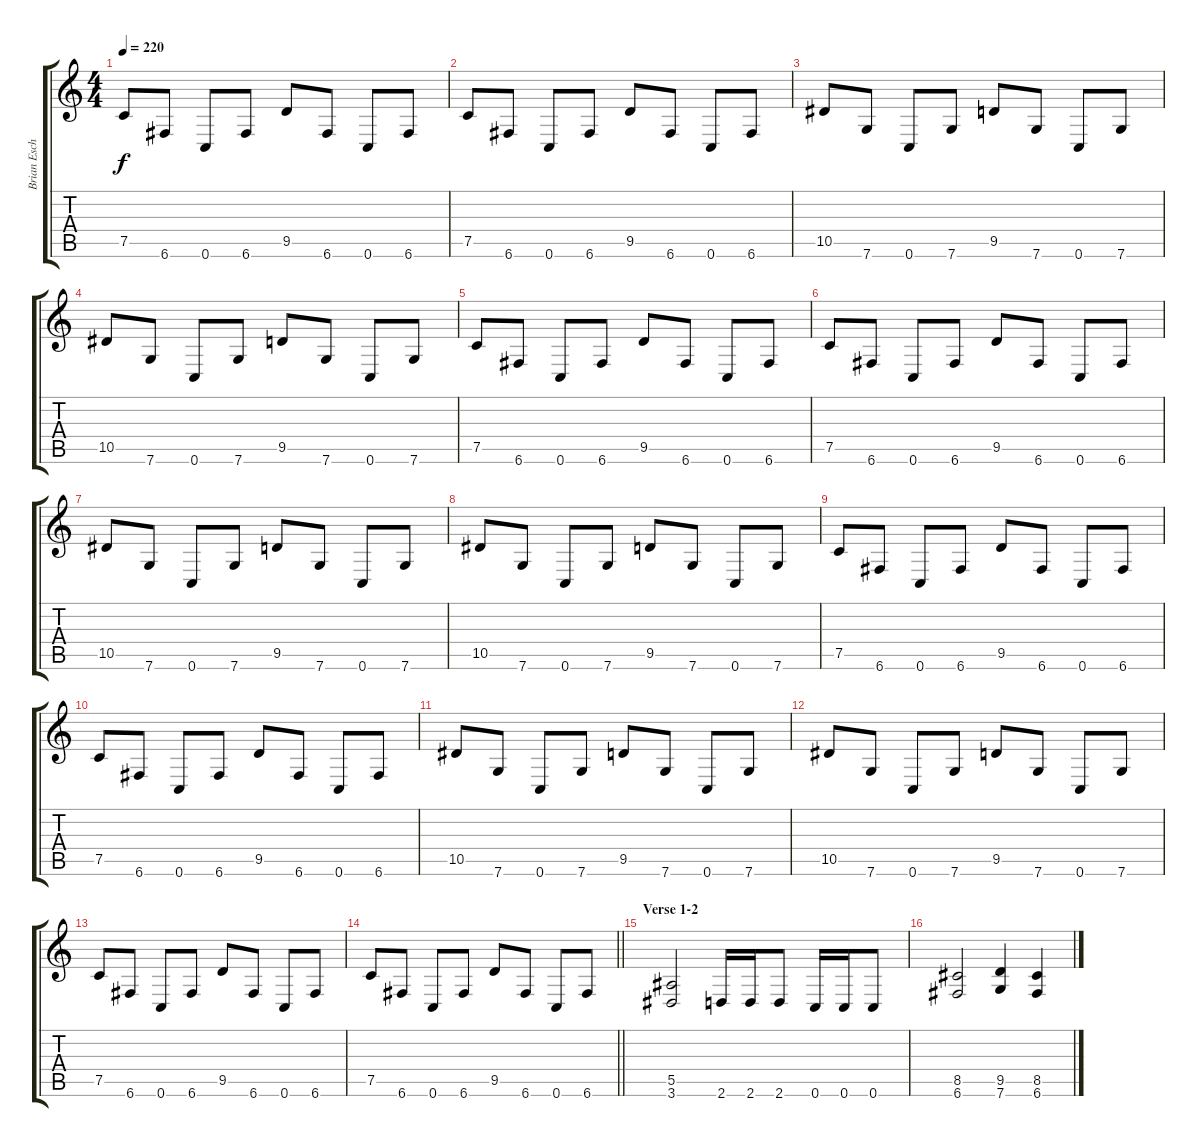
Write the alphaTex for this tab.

\track ("Brian Eschbach" "Brian Esch") {instrument distortionguitar}
\staff {score tabs}
\tuning (C4 G3 Eb3 Bb2 F2 C2) {hide}
\ts (4 4)
\tempo 220
\clef g2
\ks c
7.5.8{dy f} 6.6.8 0.6.8 6.6.8 9.5.8 6.6.8 0.6.8 6.6.8 |
7.5.8 6.6.8 0.6.8 6.6.8 9.5.8 6.6.8 0.6.8 6.6.8 |
10.5.8 7.6.8 0.6.8 7.6.8 9.5.8 7.6.8 0.6.8 7.6.8 |
10.5.8 7.6.8 0.6.8 7.6.8 9.5.8 7.6.8 0.6.8 7.6.8 |
7.5.8 6.6.8 0.6.8 6.6.8 9.5.8 6.6.8 0.6.8 6.6.8 |
7.5.8 6.6.8 0.6.8 6.6.8 9.5.8 6.6.8 0.6.8 6.6.8 |
10.5.8 7.6.8 0.6.8 7.6.8 9.5.8 7.6.8 0.6.8 7.6.8 |
10.5.8 7.6.8 0.6.8 7.6.8 9.5.8 7.6.8 0.6.8 7.6.8 |
7.5.8 6.6.8 0.6.8 6.6.8 9.5.8 6.6.8 0.6.8 6.6.8 |
7.5.8 6.6.8 0.6.8 6.6.8 9.5.8 6.6.8 0.6.8 6.6.8 |
10.5.8 7.6.8 0.6.8 7.6.8 9.5.8 7.6.8 0.6.8 7.6.8 |
10.5.8 7.6.8 0.6.8 7.6.8 9.5.8 7.6.8 0.6.8 7.6.8 |
7.5.8 6.6.8 0.6.8 6.6.8 9.5.8 6.6.8 0.6.8 6.6.8 |
\barLineRight lightlight
7.5.8 6.6.8 0.6.8 6.6.8 9.5.8 6.6.8 0.6.8 6.6.8 |
\section ("" "Verse 1-2")
(5.5 3.6).2 2.6.16 2.6.16 2.6.8 0.6.16 0.6.16 0.6.8 |
(8.5 6.6).2 (9.5 7.6).4 (8.5 6.6).4
